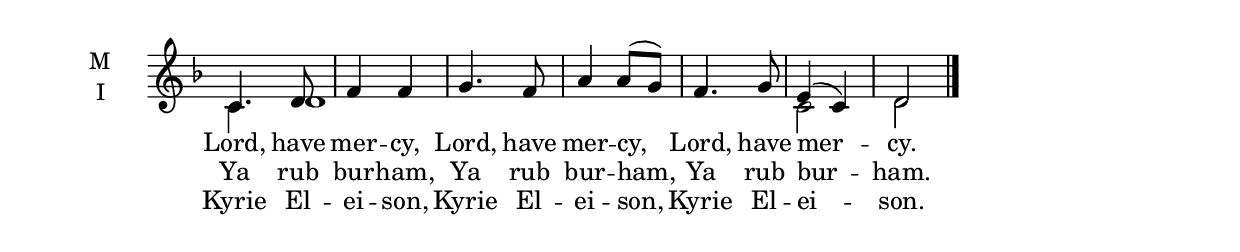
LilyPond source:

\version "2.18.2"

% Provide an easy way to group a bunch of text together on a breve
% http://lilypond.org/doc/v2.18/Documentation/notation/working-with-ancient-music_002d_002dscenarios-and-solutions
recite = \once \override LyricText.self-alignment-X = #-1

global = {
  \time 2/4 % Not used, Time_signature_engraver is removed from layout
  \key d \aeolian
}

English = \lyricmode {Lord, have  mer -- cy,  Lord, have mer -- cy,   Lord, have mer -- cy. }
Arabic  = \lyricmode {Ya    rub   bur -- ham, Ya    rub   bur -- ham, Ya    rub   bur -- ham. }
Greek   = \lyricmode {Kyrie El -- ei --  son, Kyrie El -- ei --  son, Kyrie El -- ei --  son. }

EnglishLyrics = \context Lyrics = MelodyAndIsonEnglish \lyricsto melody \English
ArabicLyrics  = \context Lyrics = MelodyAndIsonArabic \lyricsto melody \Arabic
GreekLyrics   = \context Lyrics = MelodyAndIsonGreek \lyricsto melody \Greek


melody = \relative c' {
  \global % Leave these here for key to display
  c4. d8 f4 f4 g4. f8 a4 a8( g) f4. g8 e4( c) d2 \bar "|."
}

ison = \relative c' {
  \global % Leave these here for key to display
  c4. d1  s8 s2 s2 c2 d2 \bar "|."
}

\score {
  \new ChoirStaff <<
    \new Staff \with {
      midiInstrument = "choir aahs"
      instrumentName = \markup \center-column { M I }
    } <<
      \new Voice = "melody" { \voiceOne \melody }
      \new Voice = "ison" { \voiceTwo \ison }
    >>
    \new Lyrics = melody \EnglishLyrics \ArabicLyrics \GreekLyrics

  >>
  \layout {
    \context {
      \Staff
      \remove "Time_signature_engraver"
    }
    \context {
      \Score
      \omit BarNumber
    }
  }
  \midi { \tempo 4 = 300
          \context {
            \Voice
            \remove "Dynamic_performer"
    }
  }
}
